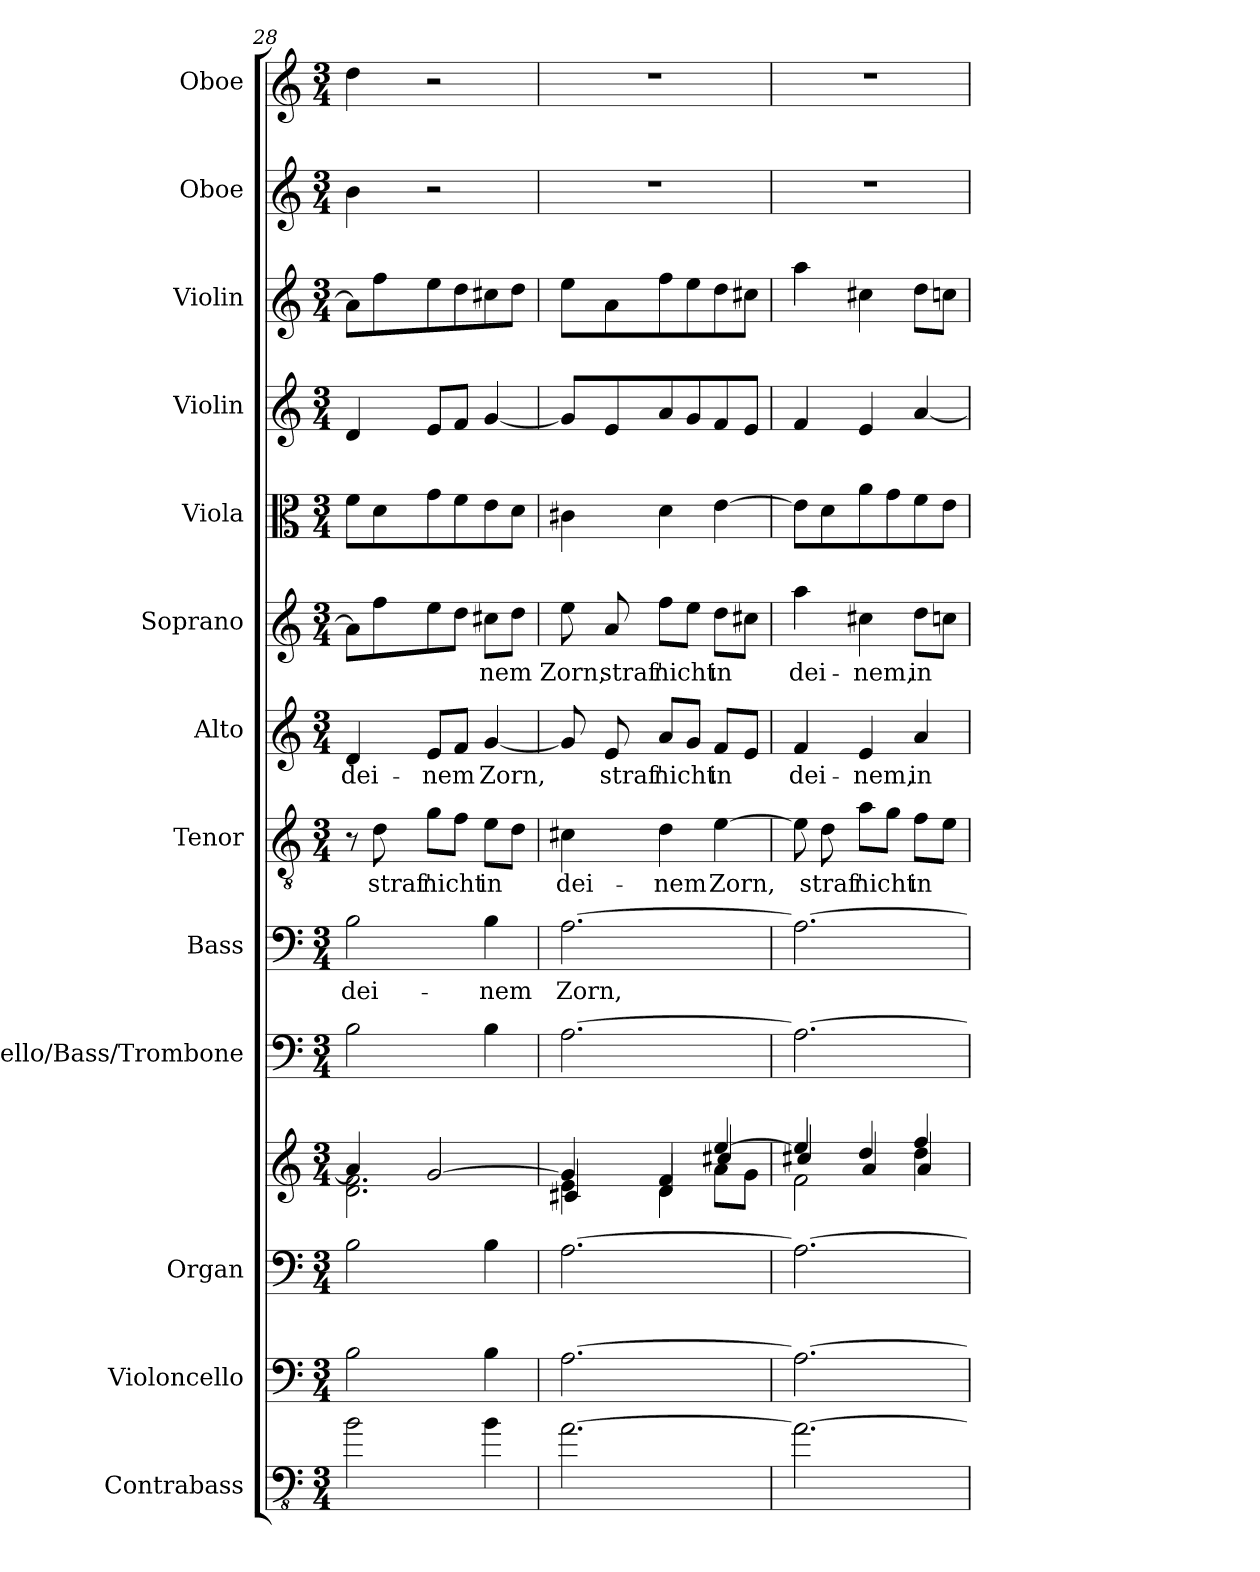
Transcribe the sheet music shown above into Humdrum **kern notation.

**kern	**kern	**kern	**kern	**kern	**kern	**text	**kern	**text	**kern	**text	**kern	**text	**kern	**kern	**kern	**kern	**kern
*part13	*part12	*part11	*part11	*part10	*part9	*part9	*part8	*part8	*part7	*part7	*part6	*part6	*part5	*part4	*part3	*part2	*part1
*staff14	*staff13	*staff12	*staff11	*staff10	*staff9	*staff9	*staff8	*staff8	*staff7	*staff7	*staff6	*staff6	*staff5	*staff4	*staff3	*staff2	*staff1
*I"Contrabass	*I"Violoncello	*I"Organ	*	*I"Cello/Bass/Trombone	*I"Bass	*	*I"Tenor	*	*I"Alto	*	*I"Soprano	*	*I"Viola	*I"Violin	*I"Violin	*I"Oboe	*I"Oboe
*I'Cb.	*I'Vc.	*I'Org.	*	*I'C/B/T	*I'B.	*	*I'T.	*	*I'A.	*	*I'S.	*	*I'Vla.	*I'Vln.	*I'Vln.	*I'Ob.	*I'Ob.
*clefFv4	*clefF4	*clefF4	*clefG2	*clefF4	*clefF4	*	*clefGv2	*	*clefG2	*	*clefG2	*	*clefC3	*clefG2	*clefG2	*clefG2	*clefG2
*ITrd7c12	*	*	*	*	*	*	*	*	*	*	*	*	*	*	*	*	*
*k[]	*k[]	*k[]	*k[]	*k[]	*k[]	*	*k[]	*	*k[]	*	*k[]	*	*k[]	*k[]	*k[]	*k[]	*k[]
*M3/4	*M3/4	*M3/4	*M3/4	*M3/4	*M3/4	*	*M3/4	*	*M3/4	*	*M3/4	*	*M3/4	*M3/4	*M3/4	*M3/4	*M3/4
=28	=28	=28	=28	=28	=28	=28	=28	=28	=28	=28	=28	=28	=28	=28	=28	=28	=28
*	*	*	*^	*	*	*	*	*	*	*	*	*	*	*	*	*	*
2BB\	2B\	2B\	4a/]	2.d\ 2.f\	2B\	2B\	dei-	8r	.	4d/	dei-	8a\L]	.	8f\L	4d/	8a\L]	4b\	4dd\
.	.	.	.	.	.	.	.	8d\	straf'	.	.	8ff\	.	8d\	.	8ff\	.	.
.	.	.	[2g/	.	.	.	.	8g\L	nicht	8e/L	-nem	8ee\	.	8g\	8e/L	8ee\	2r	2r
.	.	.	.	.	.	.	.	8f\J	.	8f/J	.	8dd\J	.	8f\	8f/J	8dd\	.	.
4BB\	4B\	4B\	.	.	4B\	4B\	-nem	8e\L	in	[4g/	Zorn,	8cc#X\L	nem	8e\	[4g/	8cc#X\	.	.
.	.	.	.	.	.	.	.	8d\J	.	.	.	8dd\J	.	8d\J	.	8dd\J	.	.
=29	=29	=29	=29	=29	=29	=29	=29	=29	=29	=29	=29	=29	=29	=29	=29	=29	=29	=29
*	*	*	*	*^	*	*	*	*	*	*	*	*	*	*	*	*	*	*
[2.AA\	[2.A\	[2.A\	4g/]	4e\	4c#X/	[2.A\	[2.A\	Zorn,	4c#X\	dei-	8g/]	.	8ee\	Zorn,	4c#X\	8g/L]	8ee\L	2.r	2.r
.	.	.	.	.	.	.	.	.	.	.	8e/	straf'	8a/	straf'	.	8e/	8a\	.	.
.	.	.	4f/	4d\	4d/	.	.	.	4d\	-nem	8a/L	nicht	8ff\L	nicht	4d\	8a/	8ff\	.	.
.	.	.	.	.	.	.	.	.	.	.	8g/J	.	8ee\J	.	.	8g/	8ee\	.	.
.	.	.	[4ee/	8a\L	4cc#X/	.	.	.	[4e\	Zorn,	8f/L	in	8dd\L	in	[4e\	8f/	8dd\	.	.
.	.	.	.	8g\J	.	.	.	.	.	.	8e/J	.	8cc#X\J	.	.	8e/J	8cc#X\J	.	.
!!LO:PB:g=z
=30	=30	=30	=30	=30	=30	=30	=30	=30	=30	=30	=30	=30	=30	=30	=30	=30	=30	=30	=30
2.AA\_	2.A\_	2.A\_	4ee/]	2f\	4cc#X/	2.A\_	2.A\_	.	8e\]	.	4f/	dei-	4aa\	dei-	8e\L]	4f/	4aa\	2.r	2.r
.	.	.	.	.	.	.	.	.	8d\	straf'	.	.	.	.	8d\	.	.	.	.
.	.	.	4dd/	.	4a/	.	.	.	8a\L	nicht	4e/	-nem,	4cc#X\	-nem,	8a\	4e/	4cc#X\	.	.
.	.	.	.	.	.	.	.	.	8g\J	.	.	.	.	.	8g\	.	.	.	.
.	.	.	4ff/	4dd\	4a/	.	.	.	8f\L	in	4a/	in	8dd\L	in	8f\	[4a/	8dd\L	.	.
.	.	.	.	.	.	.	.	.	8e\J	.	.	.	8ccn\J	.	8e\J	.	8ccn\J	.	.
*	*	*	*v	*v	*v	*	*	*	*	*	*	*	*	*	*	*	*	*	*
=	=	=	=	=	=	=	=	=	=	=	=	=	=	=	=	=	=
*-	*-	*-	*-	*-	*-	*-	*-	*-	*-	*-	*-	*-	*-	*-	*-	*-	*-
